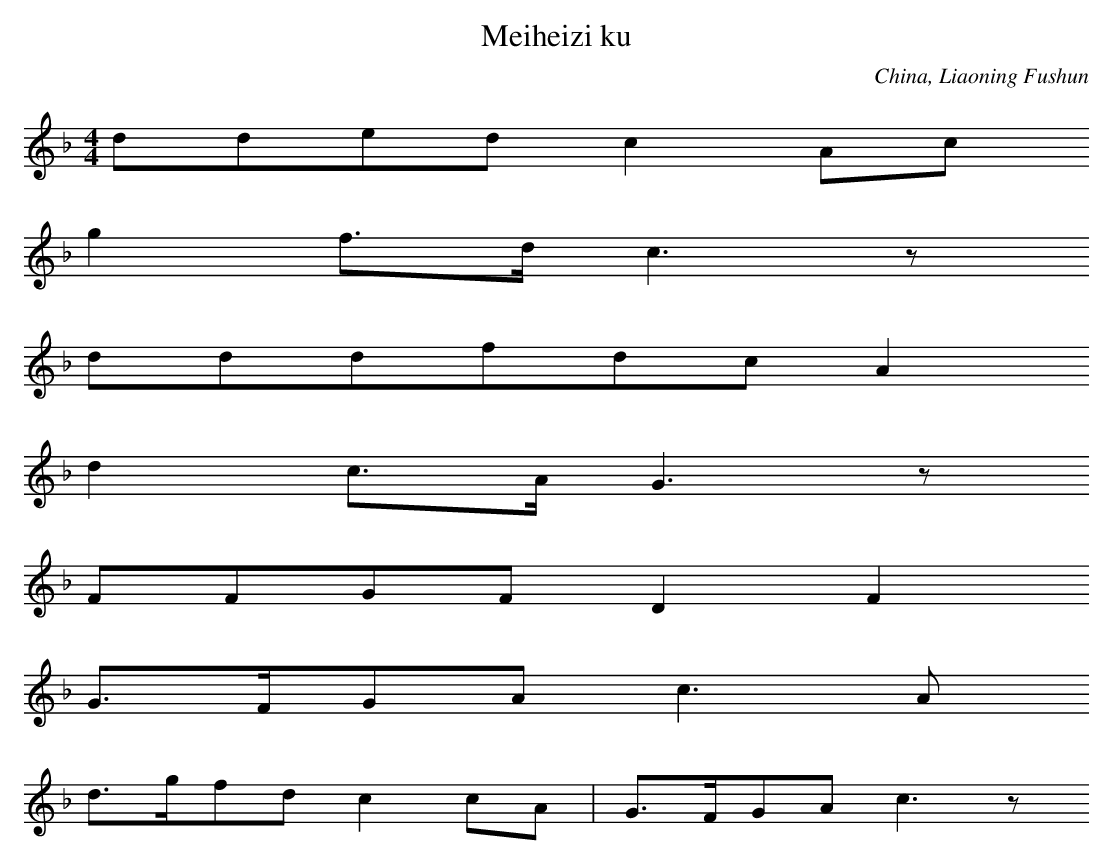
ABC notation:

X:1
T: Meiheizi ku
O: China, Liaoning Fushun
M: 4/4
L: 1/16
K: F
d2d2e2d2c4A2c2
g4f3dc6z2
d2d2d2f2d2c2A4
d4c3AG6z2
F2F2G2F2D4F4
G3FG2A2c6A2
d3gf2d2c4c2A2 | G3FG2A2c6z2
